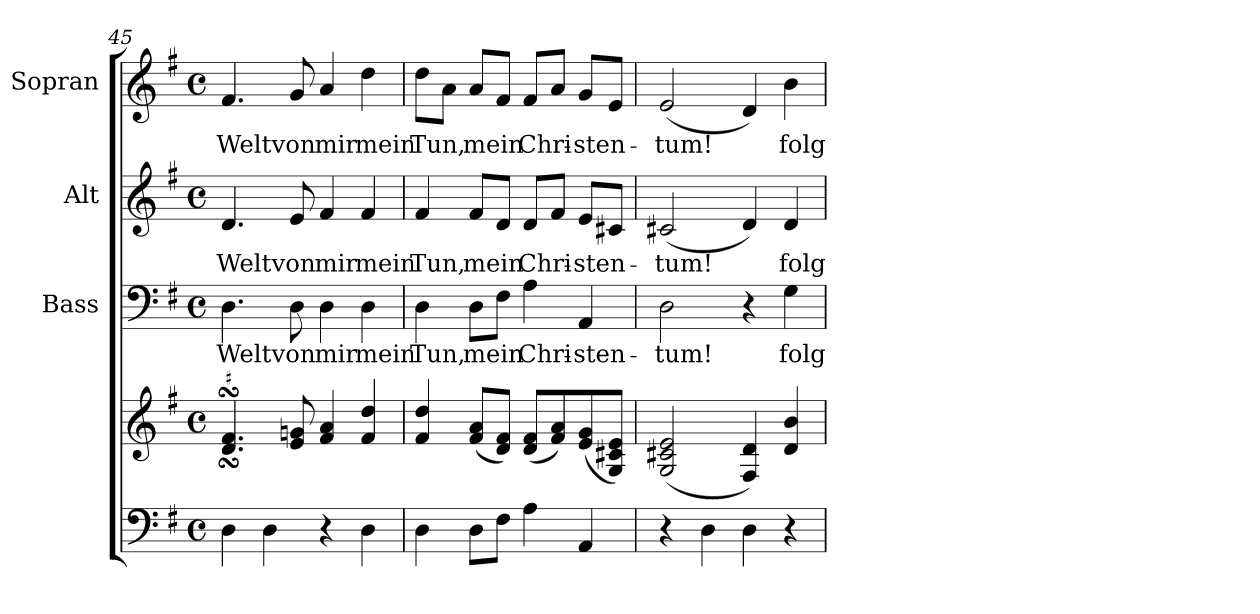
**kern	**kern	**kern	**text	**kern	**text	**kern	**text
*part4	*part4	*part3	*part3	*part2	*part2	*part1	*part1
*staff5	*staff4	*staff3	*staff3	*staff2	*staff2	*staff1	*staff1
*	*	*I"Bass	*	*I"Alt	*	*I"Sopran	*
*	*	*I'B.	*	*I'A.	*	*I'S.	*
*clefF4	*clefG2	*clefF4	*	*clefG2	*	*clefG2	*
*k[f#]	*k[f#]	*k[f#]	*	*k[f#]	*	*k[f#]	*
*G:	*G:	*G:	*	*G:	*	*G:	*
*M4/4	*M4/4	*M4/4	*	*M4/4	*	*M4/4	*
*met(c)	*met(c)	*met(c)	*	*met(c)	*	*met(c)	*
=45	=45	=45	=45	=45	=45	=45	=45
!	!	!	!LO:LY:b	!	!LO:LY:b	!	!LO:LY:b
4D\	4.d/sSSS 4.f#/sSSS	4.D\	Welt	4.d/	Welt	4.f#/	Welt
4D\	.	.	.	.	.	.	.
!	!	!	!LO:LY:b	!	!LO:LY:b	!	!LO:LY:b
.	8e/ 8g/	8D\	von	8e/	von	8g/	von
!	!	!	!LO:LY:b	!	!LO:LY:b	!	!LO:LY:b
4r	4f#/ 4a/	4D\	mir	4f#/	mir	4a/	mir
!	!	!	!LO:LY:b	!	!LO:LY:b	!	!LO:LY:b
4D\	4f#/ 4dd/	4D\	mein	4f#/	mein	4dd\	mein
=46	=46	=46	=46	=46	=46	=46	=46
!	!	!	!LO:LY:b	!	!LO:LY:b	!	!LO:LY:b
4D\	4f#/ 4dd/	4D\	Tun,	4f#/	Tun,	8dd\L	Tun,
.	.	.	.	.	.	8a\J	.
!	!	!	!LO:LY:b	!	!LO:LY:b	!	!LO:LY:b
8D\L	(<8f#/ 8a/L	8D\L	mein	8f#/L	mein	8a/L	mein
8F#\J	8d/ 8f#/J)	8F#\J	.	8d/J	.	8f#/J	.
!	!	!	!LO:LY:b	!	!LO:LY:b	!	!LO:LY:b
4A\	(<8d/ 8f#/L	4A\	Chri-	8d/L	Chri-	8f#/L	Chri-
.	8f#/ 8a/)	.	.	8f#/J	.	8a/J	.
!	!	!	!LO:LY:b	!	!LO:LY:b	!	!LO:LY:b
4AA/	(<8e/ 8g/	4AA/	-sten-	8e/L	-sten-	8g/L	-sten-
.	8G/ 8c#X/ 8e/J)	.	.	8c#X/J	.	8e/J	.
!!LO:LB:g=z
=47	=47	=47	=47	=47	=47	=47	=47
!	!	!	!LO:LY:b	!	!LO:LY:b	!	!LO:LY:b
4r	(<2G/ 2c#X/ 2e/	2D\	-tum!	(<2c#X/	-tum!	(<2e/	-tum!
4D\	.	.	.	.	.	.	.
4D\	4F#/ 4d/)	4r	.	4d/)	.	4d/)	.
!	!	!	!LO:LY:b	!	!LO:LY:b	!	!LO:LY:b
4r	4d/ 4b/	4G\	folg	4d/	folg	4b\	folg
=	=	=	=	=	=	=	=
*-	*-	*-	*-	*-	*-	*-	*-
